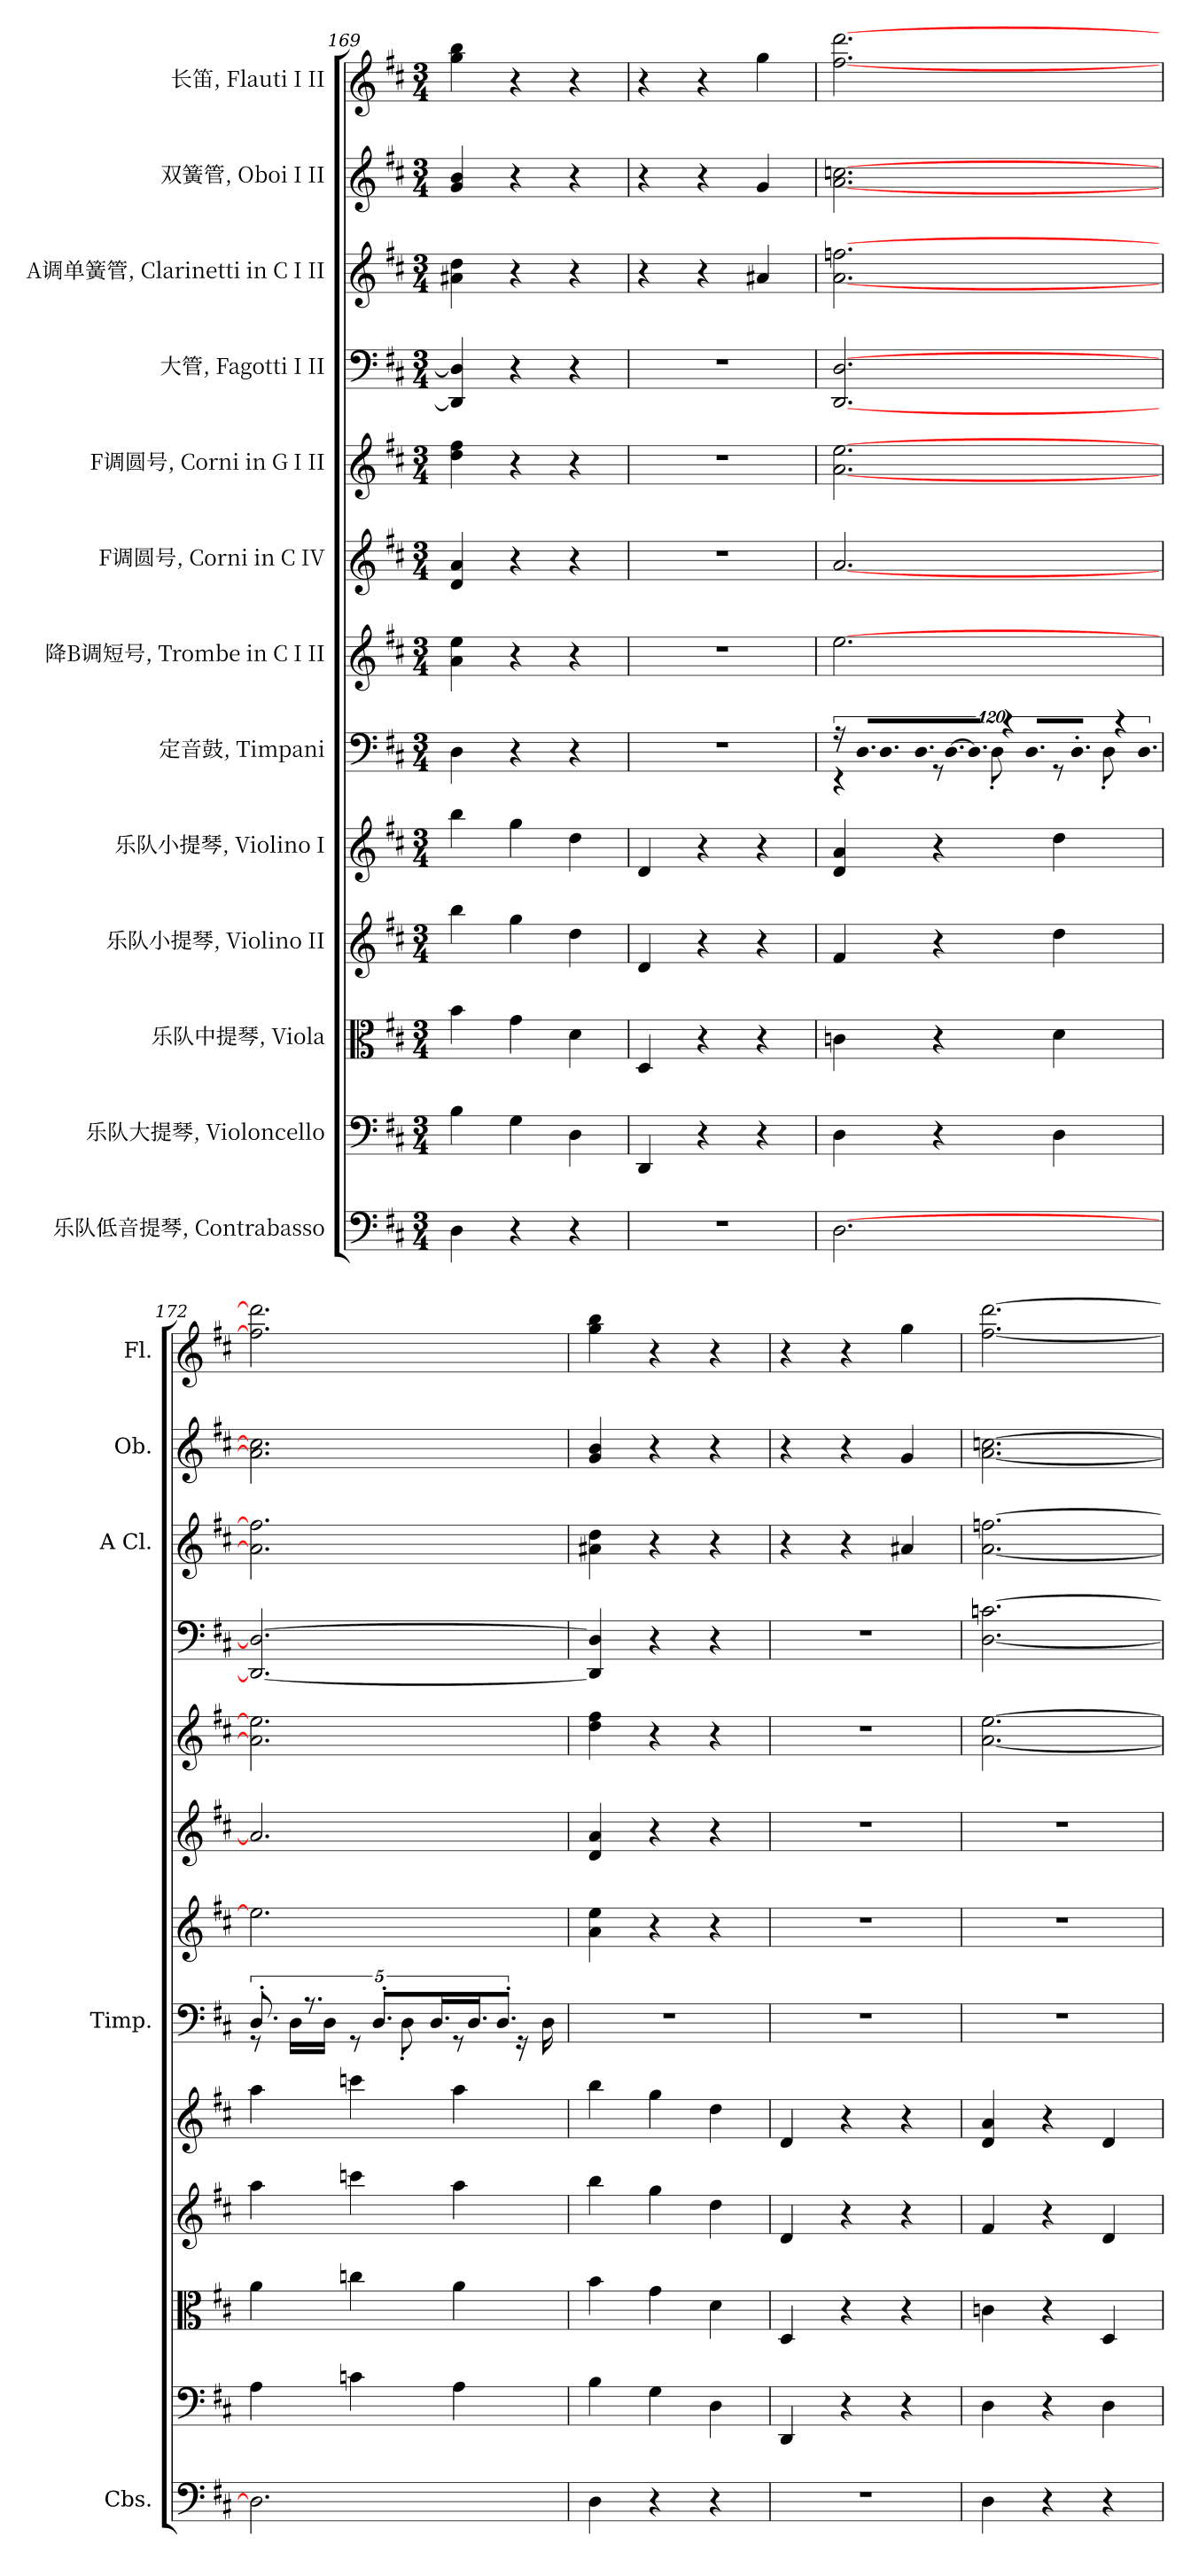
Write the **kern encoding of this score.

**kern	**kern	**kern	**kern	**kern	**kern	**kern	**kern	**kern	**kern	**kern	**kern	**kern
*part13	*part12	*part11	*part10	*part9	*part8	*part7	*part6	*part5	*part4	*part3	*part2	*part1
*staff13	*staff12	*staff11	*staff10	*staff9	*staff8	*staff7	*staff6	*staff5	*staff4	*staff3	*staff2	*staff1
*I"乐队低音提琴, Contrabasso	*I"乐队大提琴, Violoncello	*I"乐队中提琴, Viola	*I"乐队小提琴, Violino II	*I"乐队小提琴, Violino I	*I"定音鼓, Timpani	*I"降B调短号, Trombe in C I II	*I"F调圆号, Corni in C IV	*I"F调圆号, Corni in G I II	*I"大管, Fagotti I II	*I"A调单簧管, Clarinetti in C I II	*I"双簧管, Oboi I II	*I"长笛, Flauti I II
*I'Cbs.	*	*	*	*	*I'Timp.	*	*	*	*	*I'A Cl.	*I'Ob.	*I'Fl.
*clefF4	*clefF4	*clefC3	*clefG2	*clefG2	*clefF4	*clefG2	*clefG2	*clefG2	*clefF4	*clefG2	*clefG2	*clefG2
*ITrd7c12	*	*	*	*	*	*ITrd1c2	*ITrd4c7	*ITrd4c7	*	*ITrd2c3	*	*
*k[f#c#]	*k[f#c#]	*k[f#c#]	*k[f#c#]	*k[f#c#]	*k[f#c#]	*k[]	*k[f#]	*k[f#]	*k[f#c#]	*k[f#c#g#d#a#]	*k[f#c#]	*k[f#c#]
*M3/4	*M3/4	*M3/4	*M3/4	*M3/4	*M3/4	*M3/4	*M3/4	*M3/4	*M3/4	*M3/4	*M3/4	*M3/4
*MM350	*MM350	*MM350	*MM350	*MM350	*MM350	*MM350	*MM350	*MM350	*MM350	*MM350	*MM350	*MM350
=169	=169	=169	=169	=169	=169	=169	=169	=169	=169	=169	=169	=169
4DD\	4B\	4b\	4bb\	4bb\	4D\	4g\ 4dd\	4G/ 4d/	4g\ 4b\	4DD/] 4D/]	4f##X\ 4b\	4g/ 4b/	4gg\ 4bb\
4r	4G\	4g\	4gg\	4gg\	4r	4r	4r	4r	4r	4r	4r	4r
*	*	*	*	*	*	*	*	*	*	*	*	*MM318
4r	4D\	4d\	4dd\	4dd\	4r	4r	4r	4r	4r	4r	4r	4r
!!LO:PB:g=z
=170	=170	=170	=170	=170	=170	=170	=170	=170	=170	=170	=170	=170
*	*	*	*	*	*	*	*	*	*	*	*	*MM300
2.r	4DD/	4D/	4d/	4d/	2.r	2.r	2.r	2.r	2.r	4r	4r	4r
.	4r	4r	4r	4r	.	.	.	.	.	4r	4r	4r
*	*	*	*	*	*	*	*	*	*	*	*	*MM318
.	4r	4r	4r	4r	.	.	.	.	.	4f##X/	4g/	4gg\
=171	=171	=171	=171	=171	=171	=171	=171	=171	=171	=171	=171	=171
*	*	*	*	*	*	*	*	*	*	*	*	*MM350
!	!	!	!	!	!LO:N:vis=32.	!	!	!	!	!	!	!
*	*	*	*	*	*^	*	*	*	*	*	*	*
[2.DD\	4D\	4cn\	4f#/	4d/ 4a/	1920%103r	4r	[2.dd\	[2.d/	[2.d\ [2.a\	[2.DD/ [2.D/	[2.f#\ [2.ddn\	[2.a\ [2.ccn\	[2.ff#\ [2.ddd\
!	!	!	!	!	!LO:N:vis=32.	!	!	!	!	!	!	!	!
.	.	.	.	.	1920%103D/KLL	.	.	.	.	.	.	.	.
!	!	!	!	!	!LO:N:vis=16.	!	!	!	!	!	!	!	!
.	.	.	.	.	960%103D/	.	.	.	.	.	.	.	.
!	!	!	!	!	!LO:N:vis=32.	!	!	!	!	!	!	!	!
.	.	.	.	.	1920%103D/L	.	.	.	.	.	.	.	.
.	4r	4r	4r	4r	.	8r	.	.	.	.	.	.	.
!	!	!	!	!	!LO:N:vis=32.	!	!	!	!	!	!	!	!
.	.	.	.	.	[1920%103D/	.	.	.	.	.	.	.	.
!	!	!	!	!	!LO:N:vis=32.	!	!	!	!	!	!	!	!
.	.	.	.	.	1920%103D/JJJ]	.	.	.	.	.	.	.	.
.	.	.	.	.	.	8D'\	.	.	.	.	.	.	.
!	!	!	!	!	!LO:N:vis=32.	!	!	!	!	!	!	!	!
.	.	.	.	.	1920%103r	.	.	.	.	.	.	.	.
!	!	!	!	!	!LO:N:vis=16.	!	!	!	!	!	!	!	!
.	.	.	.	.	960%103D/LL	.	.	.	.	.	.	.	.
.	4D\	4d\	4dd\	4dd\	.	8r	.	.	.	.	.	.	.
!	!	!	!	!	!LO:N:vis=16.	!	!	!	!	!	!	!	!
.	.	.	.	.	960%103D'/JJ	.	.	.	.	.	.	.	.
.	.	.	.	.	.	8D'\	.	.	.	.	.	.	.
!	!	!	!	!	!LO:N:vis=32.	!	!	!	!	!	!	!	!
.	.	.	.	.	1920%103r	.	.	.	.	.	.	.	.
!	!	!	!	!	!LO:N:vis=32.	!	!	!	!	!	!	!	!
.	.	.	.	.	1920%103D/	.	.	.	.	.	.	.	.
960ryy	960ryy	960ryy	960ryy	960ryy	.	960ryy	960ryy	960ryy	960ryy	960ryy	960ryy	960ryy	960ryy
=172	=172	=172	=172	=172	=172	=172	=172	=172	=172	=172	=172	=172	=172
*	*	*	*	*	*	*	*	*	*	*	*	*	*MM350
2.DD\]	4A\	4a\	4aa\	4aa\	10.D'/	8r	2.dd\]	2.d/]	2.d\] 2.a\]	2.DD/_ 2.D/_	2.f#\] 2.dd\]	2.a\] 2.cc\]	2.ff#\] 2.ddd\]
.	.	.	.	.	.	16D\LL	.	.	.	.	.	.	.
.	.	.	.	.	10.r	.	.	.	.	.	.	.	.
.	.	.	.	.	.	16D\JJ	.	.	.	.	.	.	.
.	4cn\	4ccn\	4cccn\	4cccn\	.	8r	.	.	.	.	.	.	.
.	.	.	.	.	10.D'/L	.	.	.	.	.	.	.	.
.	.	.	.	.	.	8D'\	.	.	.	.	.	.	.
.	.	.	.	.	20.D/L	.	.	.	.	.	.	.	.
.	4A\	4a\	4aa\	4aa\	.	8r	.	.	.	.	.	.	.
.	.	.	.	.	20.D/J	.	.	.	.	.	.	.	.
.	.	.	.	.	10.D'/J	.	.	.	.	.	.	.	.
.	.	.	.	.	.	16r	.	.	.	.	.	.	.
.	.	.	.	.	.	16D\	.	.	.	.	.	.	.
*	*	*	*	*	*v	*v	*	*	*	*	*	*	*
!!LO:PB:g=z
=173	=173	=173	=173	=173	=173	=173	=173	=173	=173	=173	=173	=173
*	*	*	*	*	*	*	*	*	*	*	*	*MM350
4DD\	4B\	4b\	4bb\	4bb\	2.r	4g\ 4dd\	4G/ 4d/	4g\ 4b\	4DD/] 4D/]	4f##X\ 4b\	4g/ 4b/	4gg\ 4bb\
4r	4G\	4g\	4gg\	4gg\	.	4r	4r	4r	4r	4r	4r	4r
*	*	*	*	*	*	*	*	*	*	*	*	*MM318
4r	4D\	4d\	4dd\	4dd\	.	4r	4r	4r	4r	4r	4r	4r
=174	=174	=174	=174	=174	=174	=174	=174	=174	=174	=174	=174	=174
*	*	*	*	*	*	*	*	*	*	*	*	*MM300
2.r	4DD/	4D/	4d/	4d/	2.r	2.r	2.r	2.r	2.r	4r	4r	4r
.	4r	4r	4r	4r	.	.	.	.	.	4r	4r	4r
*	*	*	*	*	*	*	*	*	*	*	*	*MM318
.	4r	4r	4r	4r	.	.	.	.	.	4f##X/	4g/	4gg\
=175	=175	=175	=175	=175	=175	=175	=175	=175	=175	=175	=175	=175
*	*	*	*	*	*	*	*	*	*	*	*	*MM350
4DD\	4D\	4cn\	4f#/	4d/ 4a/	2.r	2.r	2.r	[2.d\ [2.a\	[2.D\ [2.cn\	[2.f#\ [2.ddn\	[2.a\ [2.ccn\	[2.ff#\ [2.ddd\
4r	4r	4r	4r	4r	.	.	.	.	.	.	.	.
4r	4D\	4D/	4d/	4d/	.	.	.	.	.	.	.	.
=	=	=	=	=	=	=	=	=	=	=	=	=
*-	*-	*-	*-	*-	*-	*-	*-	*-	*-	*-	*-	*-
